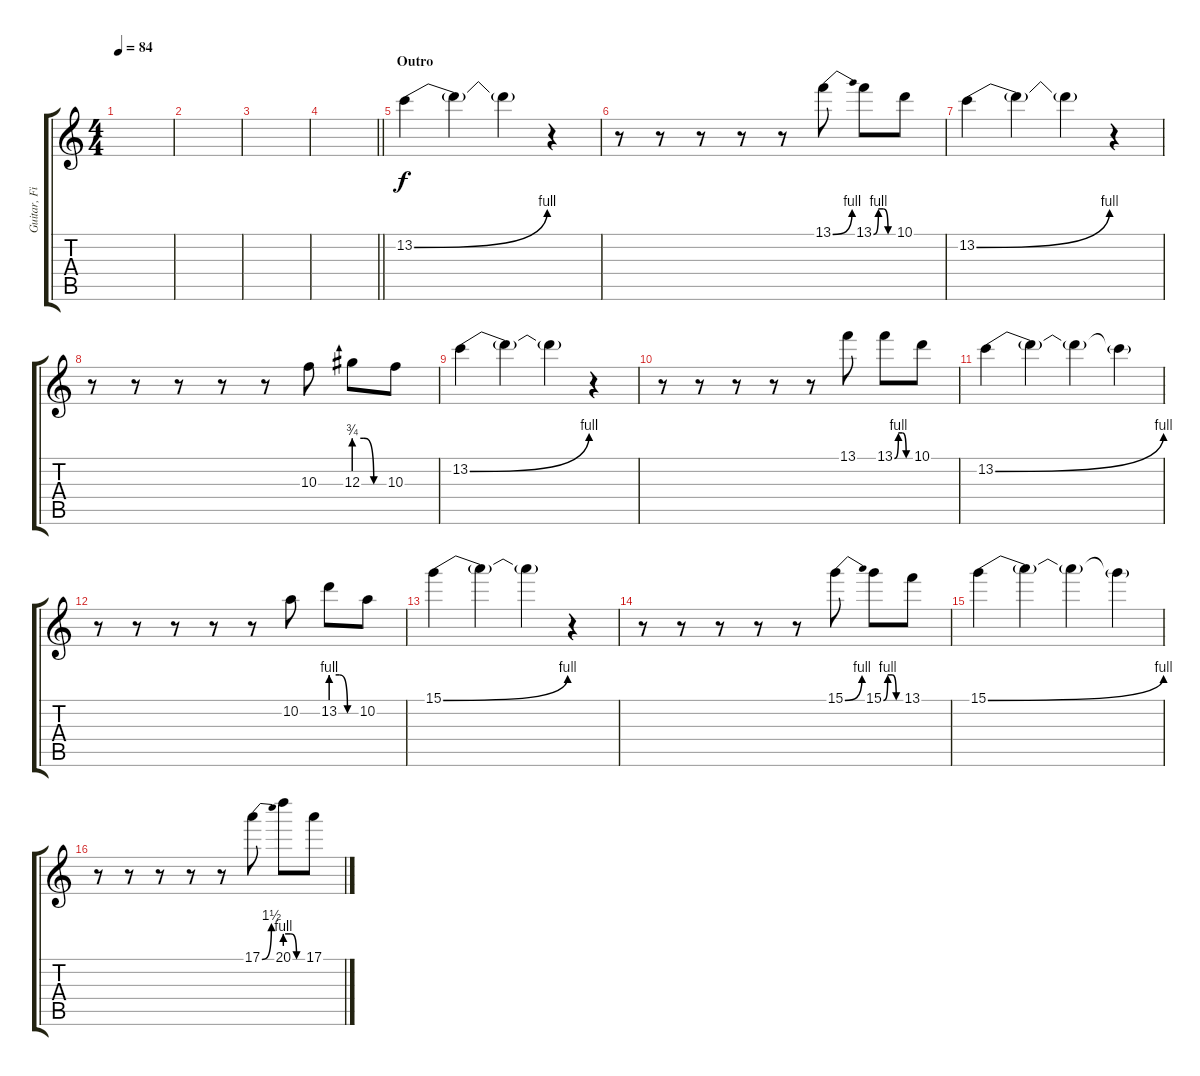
\track ("Guitar, Fills" "Guitar, Fi") {instrument overdrivenguitar}
\staff {score tabs}
\tuning (E4 B3 G3 D3 A2 E2) {hide}
\ts (4 4)
\tempo 84
\clef g2
\ks c
|
|
|
\barLineRight lightlight
|
\section ("" "Outro")
13.2{be (bend 0 0 60 4)}.4 13.2{t}.4 13.2{t}.4 r.4 |
r.8 r.8 r.8 r.8 r.8 13.1{be (bend 0 0 60 4)}.8 13.1{be (custom 0 0 15 4 30 4 45 0 60 0)}.8 10.1.8 |
13.2{be (bend 0 0 60 4)}.4 13.2{t}.4 13.2{t}.4 r.4 |
r.8 r.8 r.8 r.8 r.8 10.3.8 12.3{be (custom 0 3 20 3 40 0 60 0)}.8 10.3.8 |
13.2{be (bend 0 0 60 4)}.4 13.2{t}.4 13.2{t}.4 r.4 |
r.8 r.8 r.8 r.8 r.8 13.1.8 13.1{be (custom 0 0 15 4 30 4 45 0 60 0)}.8 10.1.8 |
13.2{be (bend 0 0 60 4)}.4 13.2{t}.4 13.2{t}.4 13.2{t}.4 |
r.8 r.8 r.8 r.8 r.8 10.2.8 13.2{be (custom 0 4 20 4 40 0 60 0)}.8 10.2.8 |
15.1{be (bend 0 0 60 4)}.4 15.1{t}.4 15.1{t}.4 r.4 |
r.8 r.8 r.8 r.8 r.8 15.1{be (bend 0 0 60 4)}.8 15.1{be (custom 0 0 15 4 30 4 45 0 60 0)}.8 13.1.8 |
15.1{be (bend 0 0 60 4)}.4 15.1{t}.4 15.1{t}.4 15.1{t}.4 |
r.8 r.8 r.8 r.8 r.8 17.1{be (bend 0 0 60 6)}.8 20.1{be (custom 0 4 20 4 40 0 60 0)}.8 17.1.8
